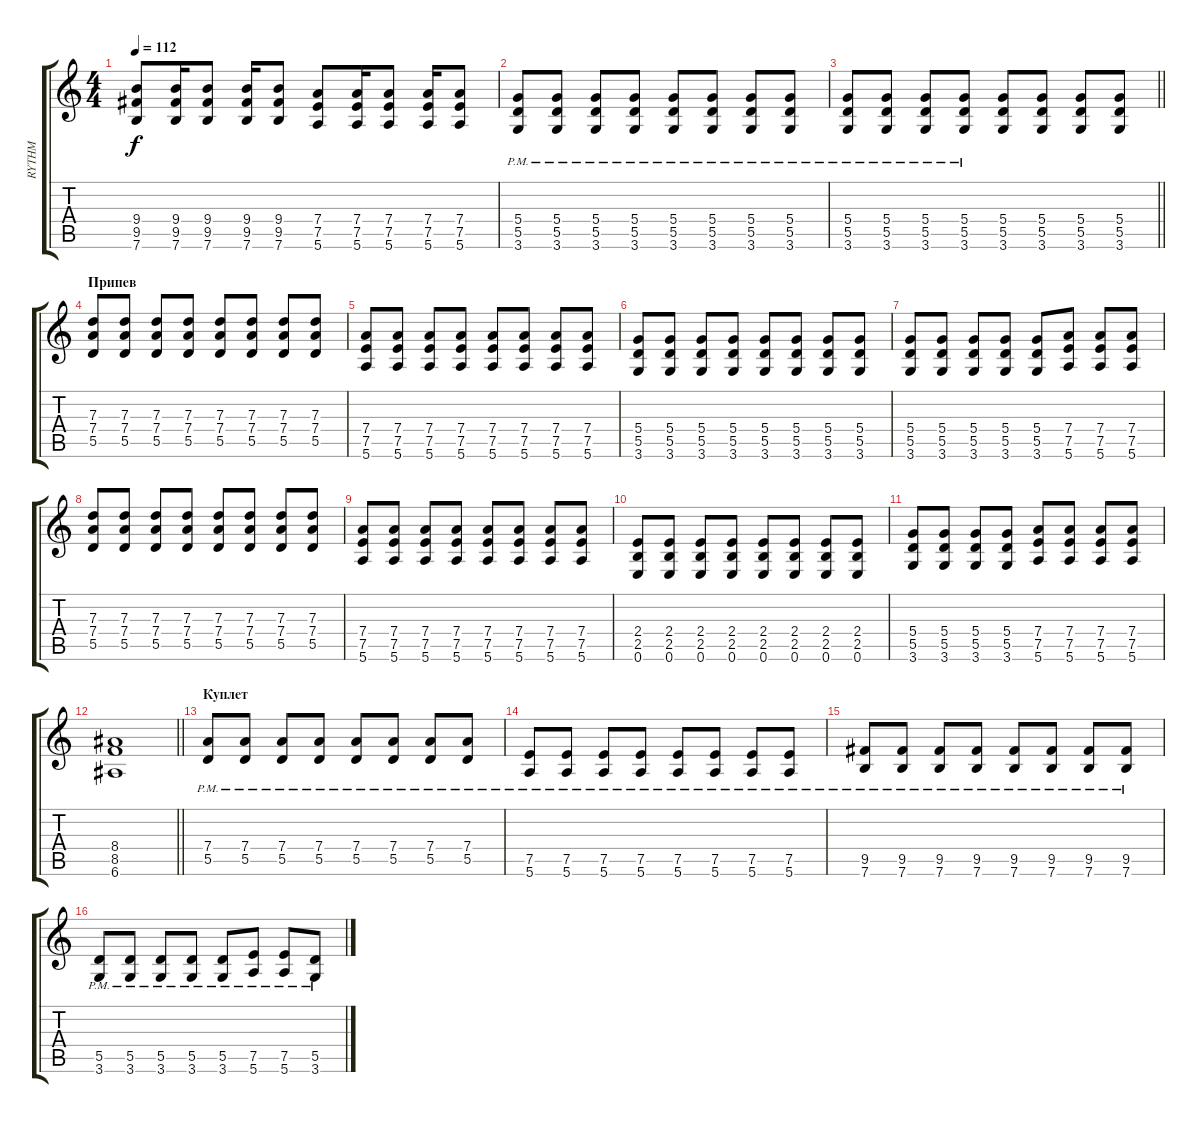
\track ("RYTHM" "RYTHM") {instrument distortionguitar}
\staff {score tabs}
\tuning (E4 B3 G3 D3 A2 E2) {hide}
\ts (4 4)
\tempo 112
\clef g2
\ks c
(9.4 9.5 7.6).8{dy f} (9.4 9.5 7.6).16 (9.4 9.5 7.6).8 (9.4 9.5 7.6).16 (9.4 9.5 7.6).8 (7.4 7.5 5.6).8 (7.4 7.5 5.6).16 (7.4 7.5 5.6).8 (7.4 7.5 5.6).16 (7.4 7.5 5.6).8 |
(5.4{pm} 5.5{pm} 3.6{pm}).8 (5.4{pm} 5.5{pm} 3.6{pm}).8 (5.4{pm} 5.5{pm} 3.6{pm}).8 (5.4{pm} 5.5{pm} 3.6{pm}).8 (5.4{pm} 5.5{pm} 3.6{pm}).8 (5.4{pm} 5.5{pm} 3.6{pm}).8 (5.4{pm} 5.5{pm} 3.6{pm}).8 (5.4{pm} 5.5{pm} 3.6{pm}).8 |
\barLineRight lightlight
(5.4{pm} 5.5{pm} 3.6{pm}).8 (5.4{pm} 5.5{pm} 3.6{pm}).8 (5.4{pm} 5.5{pm} 3.6{pm}).8 (5.4{pm} 5.5{pm} 3.6{pm}).8 (5.4 5.5 3.6).8 (5.4 5.5 3.6).8 (5.4 5.5 3.6).8 (5.4 5.5 3.6).8 |
\section ("" "Припев")
(7.3 7.4 5.5).8 (7.3 7.4 5.5).8 (7.3 7.4 5.5).8 (7.3 7.4 5.5).8 (7.3 7.4 5.5).8 (7.3 7.4 5.5).8 (7.3 7.4 5.5).8 (7.3 7.4 5.5).8 |
(7.4 7.5 5.6).8 (7.4 7.5 5.6).8 (7.4 7.5 5.6).8 (7.4 7.5 5.6).8 (7.4 7.5 5.6).8 (7.4 7.5 5.6).8 (7.4 7.5 5.6).8 (7.4 7.5 5.6).8 |
(5.4 5.5 3.6).8 (5.4 5.5 3.6).8 (5.4 5.5 3.6).8 (5.4 5.5 3.6).8 (5.4 5.5 3.6).8 (5.4 5.5 3.6).8 (5.4 5.5 3.6).8 (5.4 5.5 3.6).8 |
(5.4 5.5 3.6).8 (5.4 5.5 3.6).8 (5.4 5.5 3.6).8 (5.4 5.5 3.6).8 (5.4 5.5 3.6).8 (7.4 7.5 5.6).8 (7.4 7.5 5.6).8 (7.4 7.5 5.6).8 |
(7.3 7.4 5.5).8 (7.3 7.4 5.5).8 (7.3 7.4 5.5).8 (7.3 7.4 5.5).8 (7.3 7.4 5.5).8 (7.3 7.4 5.5).8 (7.3 7.4 5.5).8 (7.3 7.4 5.5).8 |
(7.4 7.5 5.6).8 (7.4 7.5 5.6).8 (7.4 7.5 5.6).8 (7.4 7.5 5.6).8 (7.4 7.5 5.6).8 (7.4 7.5 5.6).8 (7.4 7.5 5.6).8 (7.4 7.5 5.6).8 |
(2.4 2.5 0.6).8 (2.4 2.5 0.6).8 (2.4 2.5 0.6).8 (2.4 2.5 0.6).8 (2.4 2.5 0.6).8 (2.4 2.5 0.6).8 (2.4 2.5 0.6).8 (2.4 2.5 0.6).8 |
(5.4 5.5 3.6).8 (5.4 5.5 3.6).8 (5.4 5.5 3.6).8 (5.4 5.5 3.6).8 (7.4 7.5 5.6).8 (7.4 7.5 5.6).8 (7.4 7.5 5.6).8 (7.4 7.5 5.6).8 |
\barLineRight lightlight
(8.4 8.5 6.6).1 |
\section ("" "Куплет")
(7.4{pm} 5.5{pm}).8 (7.4{pm} 5.5{pm}).8 (7.4{pm} 5.5{pm}).8 (7.4{pm} 5.5{pm}).8 (7.4{pm} 5.5{pm}).8 (7.4{pm} 5.5{pm}).8 (7.4{pm} 5.5{pm}).8 (7.4{pm} 5.5{pm}).8 |
(7.5{pm} 5.6{pm}).8 (7.5{pm} 5.6{pm}).8 (7.5{pm} 5.6{pm}).8 (7.5{pm} 5.6{pm}).8 (7.5{pm} 5.6{pm}).8 (7.5{pm} 5.6{pm}).8 (7.5{pm} 5.6{pm}).8 (7.5{pm} 5.6{pm}).8 |
(9.5{pm} 7.6{pm}).8 (9.5{pm} 7.6{pm}).8 (9.5{pm} 7.6{pm}).8 (9.5{pm} 7.6{pm}).8 (9.5{pm} 7.6{pm}).8 (9.5{pm} 7.6{pm}).8 (9.5{pm} 7.6{pm}).8 (9.5{pm} 7.6{pm}).8 |
(5.5{pm} 3.6{pm}).8 (5.5{pm} 3.6{pm}).8 (5.5{pm} 3.6{pm}).8 (5.5{pm} 3.6{pm}).8 (5.5{pm} 3.6{pm}).8 (7.5{pm} 5.6{pm}).8 (7.5{pm} 5.6{pm}).8 (5.5{pm} 3.6{pm}).8
